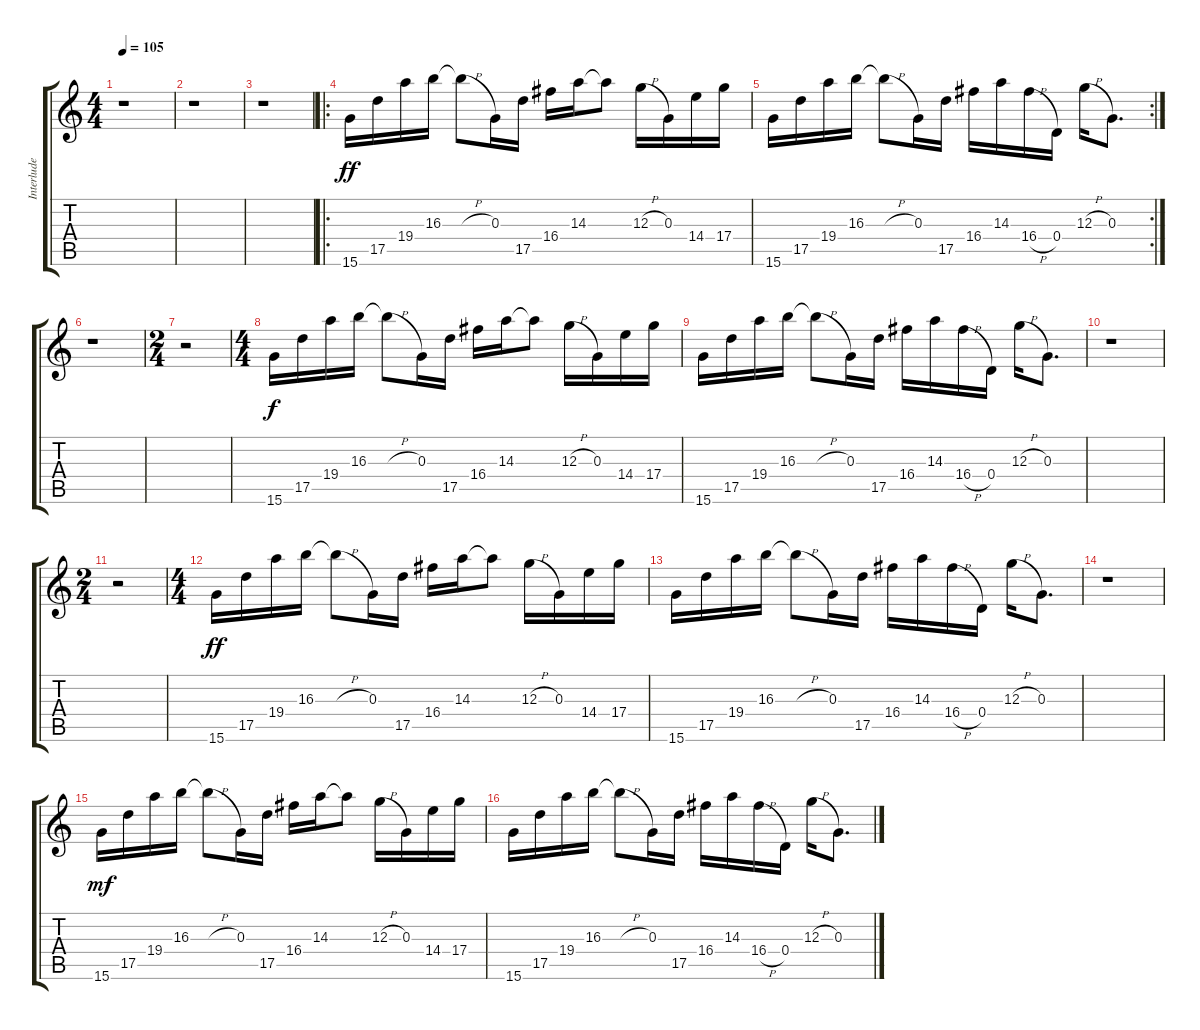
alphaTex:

\track ("Interlude (Sweep)" "Interlude ") {instrument overdrivenguitar}
\staff {score tabs}
\tuning (E4 B3 G3 D3 A2 E2) {hide}
\ts (4 4)
\tempo 105
\clef g2
\ks c
r.1{dy fff} |
r.1 |
r.1 |
\ro
15.6.16{dy ff} 17.5.16 19.4.16 16.3.16 16.3{h t}.8 0.3.16 17.5.16 16.4.16 14.3.16 14.3{t}.8 12.3{h}.16 0.3.16 14.4.16 17.4.16 |
\rc 2
15.6.16 17.5.16 19.4.16 16.3.16 16.3{h t}.8 0.3.16 17.5.16 16.4.16 14.3.16 16.4{h}.16 0.4.16 12.3{h}.16 0.3.8{d} |
r.1 |
\ts (2 4)
r.2 |
\ts (4 4)
15.6.16{dy f} 17.5.16 19.4.16 16.3.16 16.3{h t}.8 0.3.16 17.5.16 16.4.16 14.3.16 14.3{t}.8 12.3{h}.16 0.3.16 14.4.16 17.4.16 |
15.6.16 17.5.16 19.4.16 16.3.16 16.3{h t}.8 0.3.16 17.5.16 16.4.16 14.3.16 16.4{h}.16 0.4.16 12.3{h}.16 0.3.8{d} |
r.1 |
\ts (2 4)
r.2 |
\ts (4 4)
15.6.16{dy ff} 17.5.16 19.4.16 16.3.16 16.3{h t}.8 0.3.16 17.5.16 16.4.16 14.3.16 14.3{t}.8 12.3{h}.16 0.3.16 14.4.16 17.4.16 |
15.6.16 17.5.16 19.4.16 16.3.16 16.3{h t}.8 0.3.16 17.5.16 16.4.16 14.3.16 16.4{h}.16 0.4.16 12.3{h}.16 0.3.8{d} |
r.1 |
15.6.16{dy mf} 17.5.16 19.4.16 16.3.16 16.3{h t}.8 0.3.16 17.5.16 16.4.16 14.3.16 14.3{t}.8 12.3{h}.16 0.3.16 14.4.16 17.4.16 |
15.6.16 17.5.16 19.4.16 16.3.16 16.3{h t}.8 0.3.16 17.5.16 16.4.16 14.3.16 16.4{h}.16 0.4.16 12.3{h}.16 0.3.8{d}
